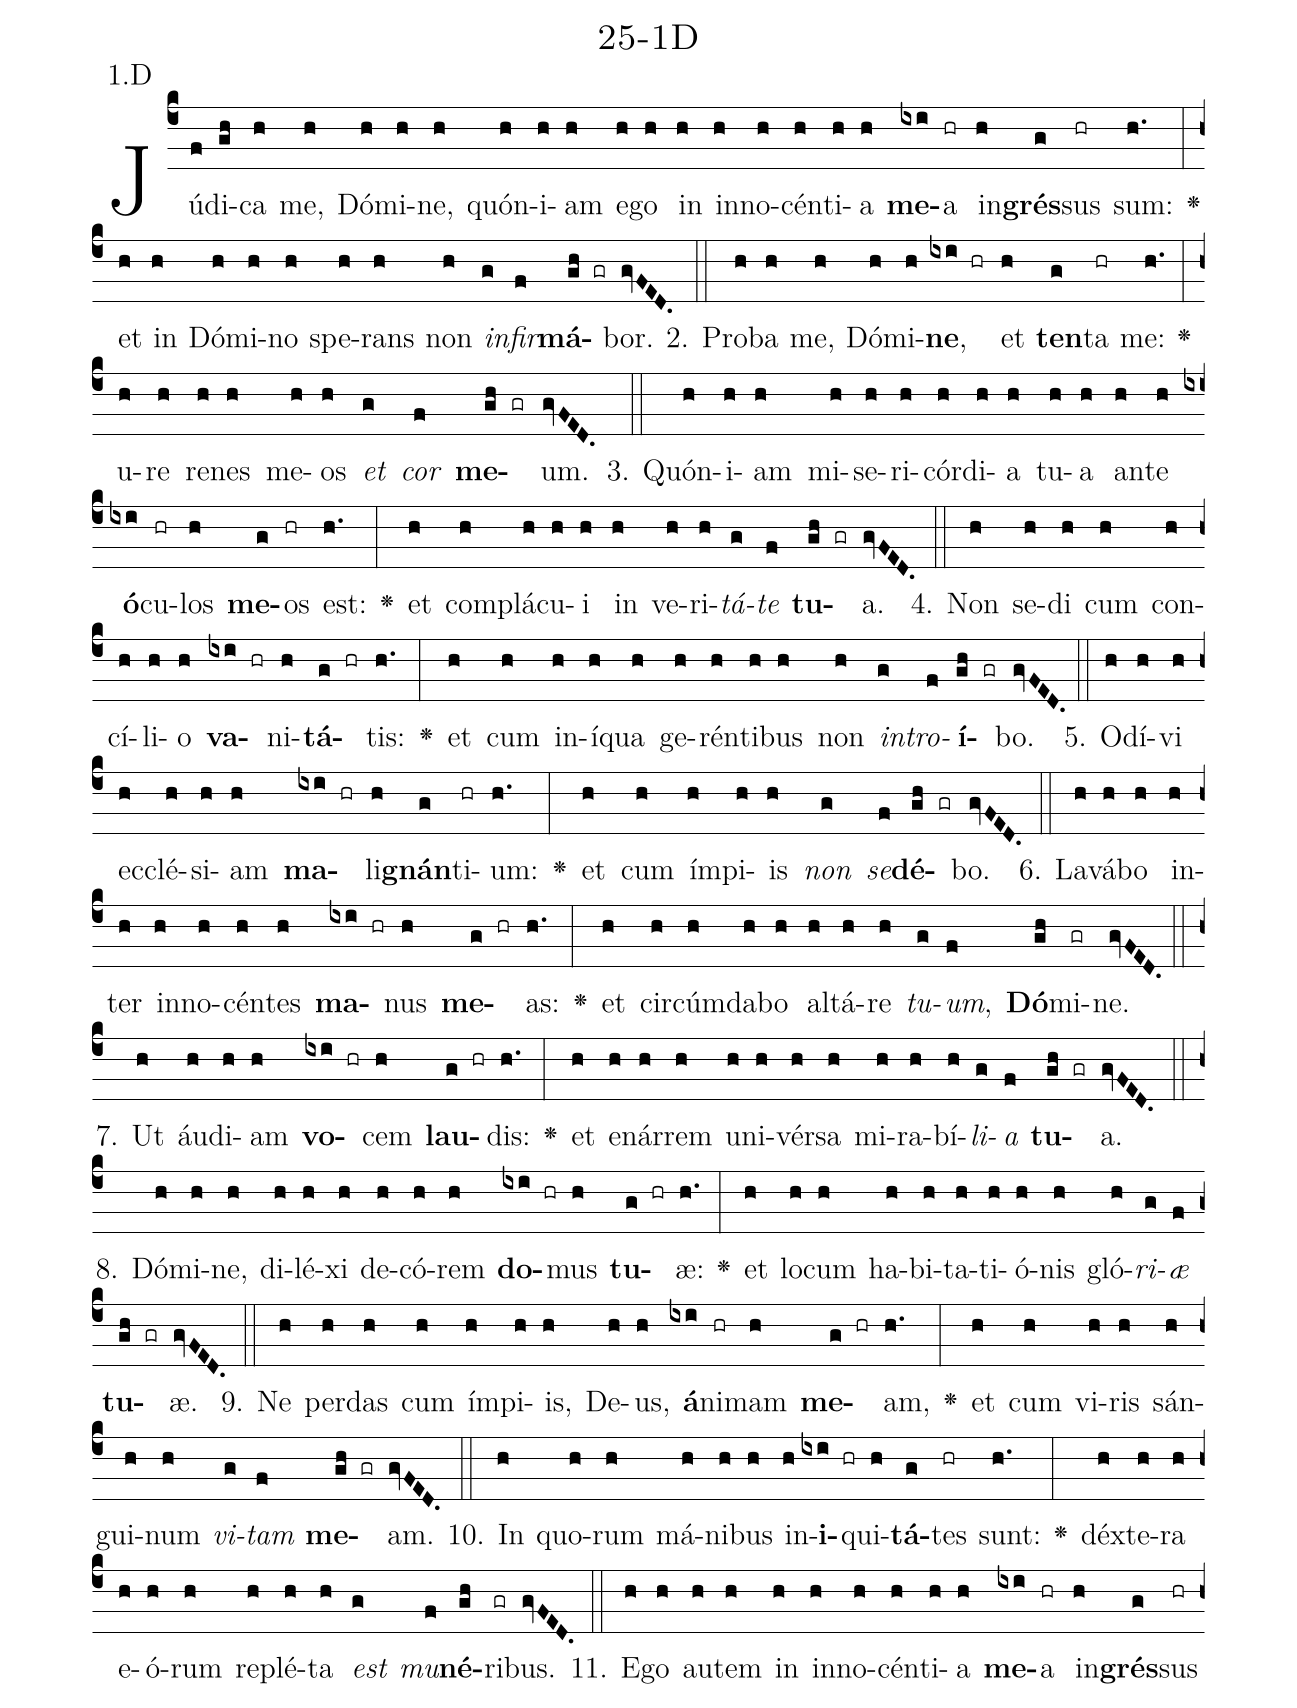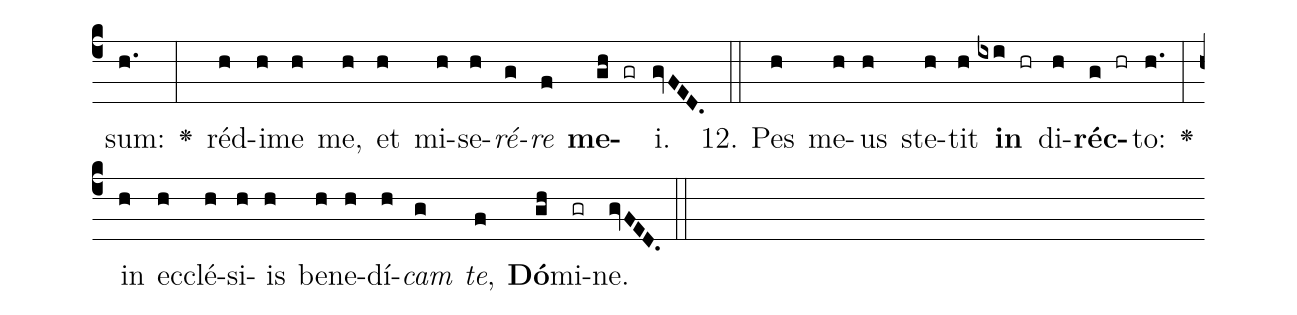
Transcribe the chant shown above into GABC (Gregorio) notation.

name: 25-1D;
annotation: 1.D;
%%
(c4)Jú(f)di(gh)ca(h) me,(h) Dó(h)mi(h)ne,(h) quón(h)i(h)am(h) e(h)go(h) in(h) in(h)no(h)cén(h)ti(h)a(h) <b>me</b>(ixi)a(hr) in(h)<b>grés</b>(g)sus(hr) sum:(h.) <v>\greheightstar</v>(:) et(h) in(h) Dó(h)mi(h)no(h) spe(h)rans(h) non(h) <i>in</i>(g)<i>fir</i>(f)<b>má</b>(gh gr)bor.(gvFED.) (::)
2. Pro(h)ba(h) me,(h) Dó(h)mi(h)<b>ne</b>,(ixi hr) et(h) <b>ten</b>(g)ta(hr) me:(h.) <v>\greheightstar</v>(:) u(h)re(h) re(h)nes(h) me(h)os(h) <i>et</i>(g) <i>cor</i>(f) <b>me</b>(gh gr)um.(gvFED.) (::)
3. Quón(h)i(h)am(h) mi(h)se(h)ri(h)cór(h)di(h)a(h) tu(h)a(h) an(h)te(h) <b>ó</b>(ixi)cu(hr)los(h) <b>me</b>(g)os(hr) est:(h.) <v>\greheightstar</v>(:) et(h) com(h)plá(h)cu(h)i(h) in(h) ve(h)ri(h)<i>tá</i>(g)<i>te</i>(f) <b>tu</b>(gh gr)a.(gvFED.) (::)
4. Non(h) se(h)di(h) cum(h) con(h)cí(h)li(h)o(h) <b>va</b>(ixi hr)ni(h)<b>tá</b>(g hr)tis:(h.) <v>\greheightstar</v>(:) et(h) cum(h) in(h)í(h)qua(h) ge(h)rén(h)ti(h)bus(h) non(h) <i>in</i>(g)<i>tro</i>(f)<b>í</b>(gh gr)bo.(gvFED.) (::)
5. O(h)dí(h)vi(h) ec(h)clé(h)si(h)am(h) <b>ma</b>(ixi hr)li(h)<b>gnán</b>(g)ti(hr)um:(h.) <v>\greheightstar</v>(:) et(h) cum(h) ím(h)pi(h)is(h) <i>non</i>(g) <i>se</i>(f)<b>dé</b>(gh gr)bo.(gvFED.) (::)
6. La(h)vá(h)bo(h) in(h)ter(h) in(h)no(h)cén(h)tes(h) <b>ma</b>(ixi hr)nus(h) <b>me</b>(g hr)as:(h.) <v>\greheightstar</v>(:) et(h) cir(h)cúm(h)da(h)bo(h) al(h)tá(h)re(h) <i>tu</i>(g)<i>um</i>,(f) <b>Dó</b>(gh)mi(gr)ne.(gvFED.) (::)
7. Ut(h) áu(h)di(h)am(h) <b>vo</b>(ixi hr)cem(h) <b>lau</b>(g hr)dis:(h.) <v>\greheightstar</v>(:) et(h) e(h)nár(h)rem(h) u(h)ni(h)vér(h)sa(h) mi(h)ra(h)bí(h)<i>li</i>(g)<i>a</i>(f) <b>tu</b>(gh gr)a.(gvFED.) (::)
8. Dó(h)mi(h)ne,(h) di(h)lé(h)xi(h) de(h)có(h)rem(h) <b>do</b>(ixi hr)mus(h) <b>tu</b>(g hr)æ:(h.) <v>\greheightstar</v>(:) et(h) lo(h)cum(h) ha(h)bi(h)ta(h)ti(h)ó(h)nis(h) gló(h)<i>ri</i>(g)<i>æ</i>(f) <b>tu</b>(gh gr)æ.(gvFED.) (::)
9. Ne(h) per(h)das(h) cum(h) ím(h)pi(h)is,(h) De(h)us,(h) <b>á</b>(ixi)ni(hr)mam(h) <b>me</b>(g hr)am,(h.) <v>\greheightstar</v>(:) et(h) cum(h) vi(h)ris(h) sán(h)gui(h)num(h) <i>vi</i>(g)<i>tam</i>(f) <b>me</b>(gh gr)am.(gvFED.) (::)
10. In(h) quo(h)rum(h) má(h)ni(h)bus(h) in(h)<b>i</b>(ixi hr)qui(h)<b>tá</b>(g)tes(hr) sunt:(h.) <v>\greheightstar</v>(:) déx(h)te(h)ra(h) e(h)ó(h)rum(h) re(h)plé(h)ta(h) <i>est</i>(g) <i>mu</i>(f)<b>né</b>(gh)ri(gr)bus.(gvFED.) (::)
11. E(h)go(h) au(h)tem(h) in(h) in(h)no(h)cén(h)ti(h)a(h) <b>me</b>(ixi)a(hr) in(h)<b>grés</b>(g)sus(hr) sum:(h.) <v>\greheightstar</v>(:) réd(h)i(h)me(h) me,(h) et(h) mi(h)se(h)<i>ré</i>(g)<i>re</i>(f) <b>me</b>(gh gr)i.(gvFED.) (::)
12. Pes(h) me(h)us(h) ste(h)tit(h) <b>in</b>(ixi hr) di(h)<b>réc</b>(g hr)to:(h.) <v>\greheightstar</v>(:) in(h) ec(h)clé(h)si(h)is(h) be(h)ne(h)dí(h)<i>cam</i>(g) <i>te</i>,(f) <b>Dó</b>(gh)mi(gr)ne.(gvFED.) (::)
